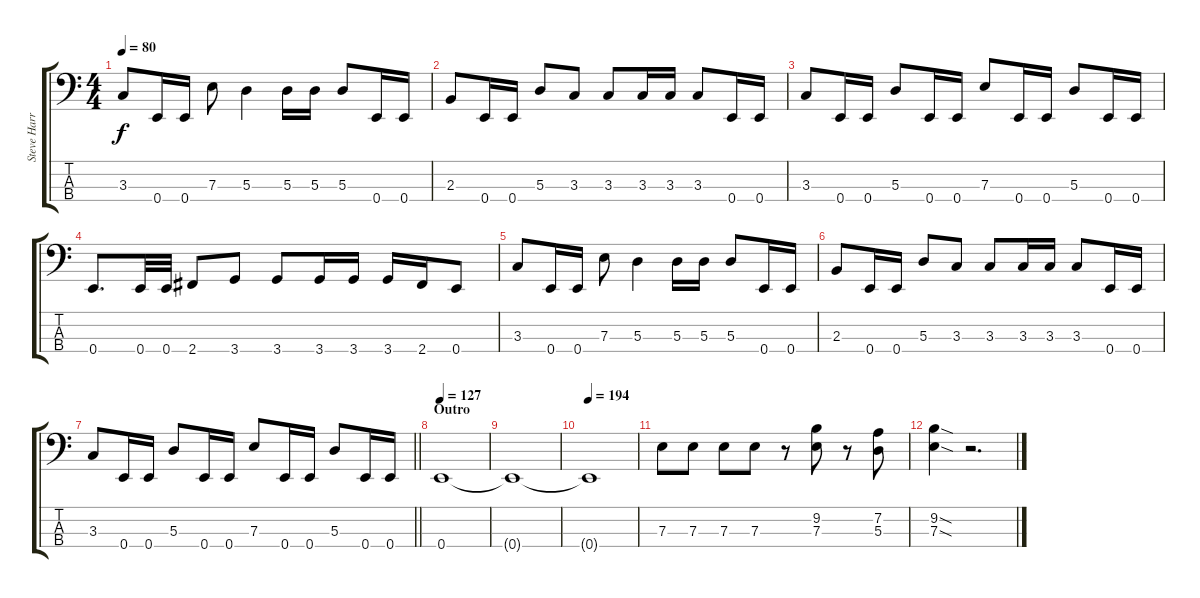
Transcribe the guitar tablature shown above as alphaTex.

\track ("Steve Harris" "Steve Harr") {instrument electricbassfinger}
\staff {score tabs}
\tuning (G2 D2 A1 E1) {hide}
\ts (4 4)
\tempo 80
\clef f4
\ks c
3.3.8{dy f} 0.4.16 0.4.16 7.3.8 5.3.4 5.3.16 5.3.16 5.3.8 0.4.16 0.4.16 |
2.3.8 0.4.16 0.4.16 5.3.8 3.3.8 3.3.8 3.3.16 3.3.16 3.3.8 0.4.16 0.4.16 |
3.3.8 0.4.16 0.4.16 5.3.8 0.4.16 0.4.16 7.3.8 0.4.16 0.4.16 5.3.8 0.4.16 0.4.16 |
0.4.8{d} 0.4.32 0.4.32 2.4.8 3.4.8 3.4.8 3.4.16 3.4.16 3.4.16 2.4.16 0.4.8 |
3.3.8 0.4.16 0.4.16 7.3.8 5.3.4 5.3.16 5.3.16 5.3.8 0.4.16 0.4.16 |
2.3.8 0.4.16 0.4.16 5.3.8 3.3.8 3.3.8 3.3.16 3.3.16 3.3.8 0.4.16 0.4.16 |
\barLineRight lightlight
3.3.8 0.4.16 0.4.16 5.3.8 0.4.16 0.4.16 7.3.8 0.4.16 0.4.16 5.3.8 0.4.16 0.4.16 |
\section ("" "Outro")
\tempo 127
0.4.1 |
0.4{t}.1 |
\tempo 194
0.4{t}.1 |
7.3.8 7.3.8 7.3.8 7.3.8 r.8 (9.2 7.3).8 r.8 (7.2 5.3).8 |
(9.2{sod} 7.3{sod}).4 r.2{d}
